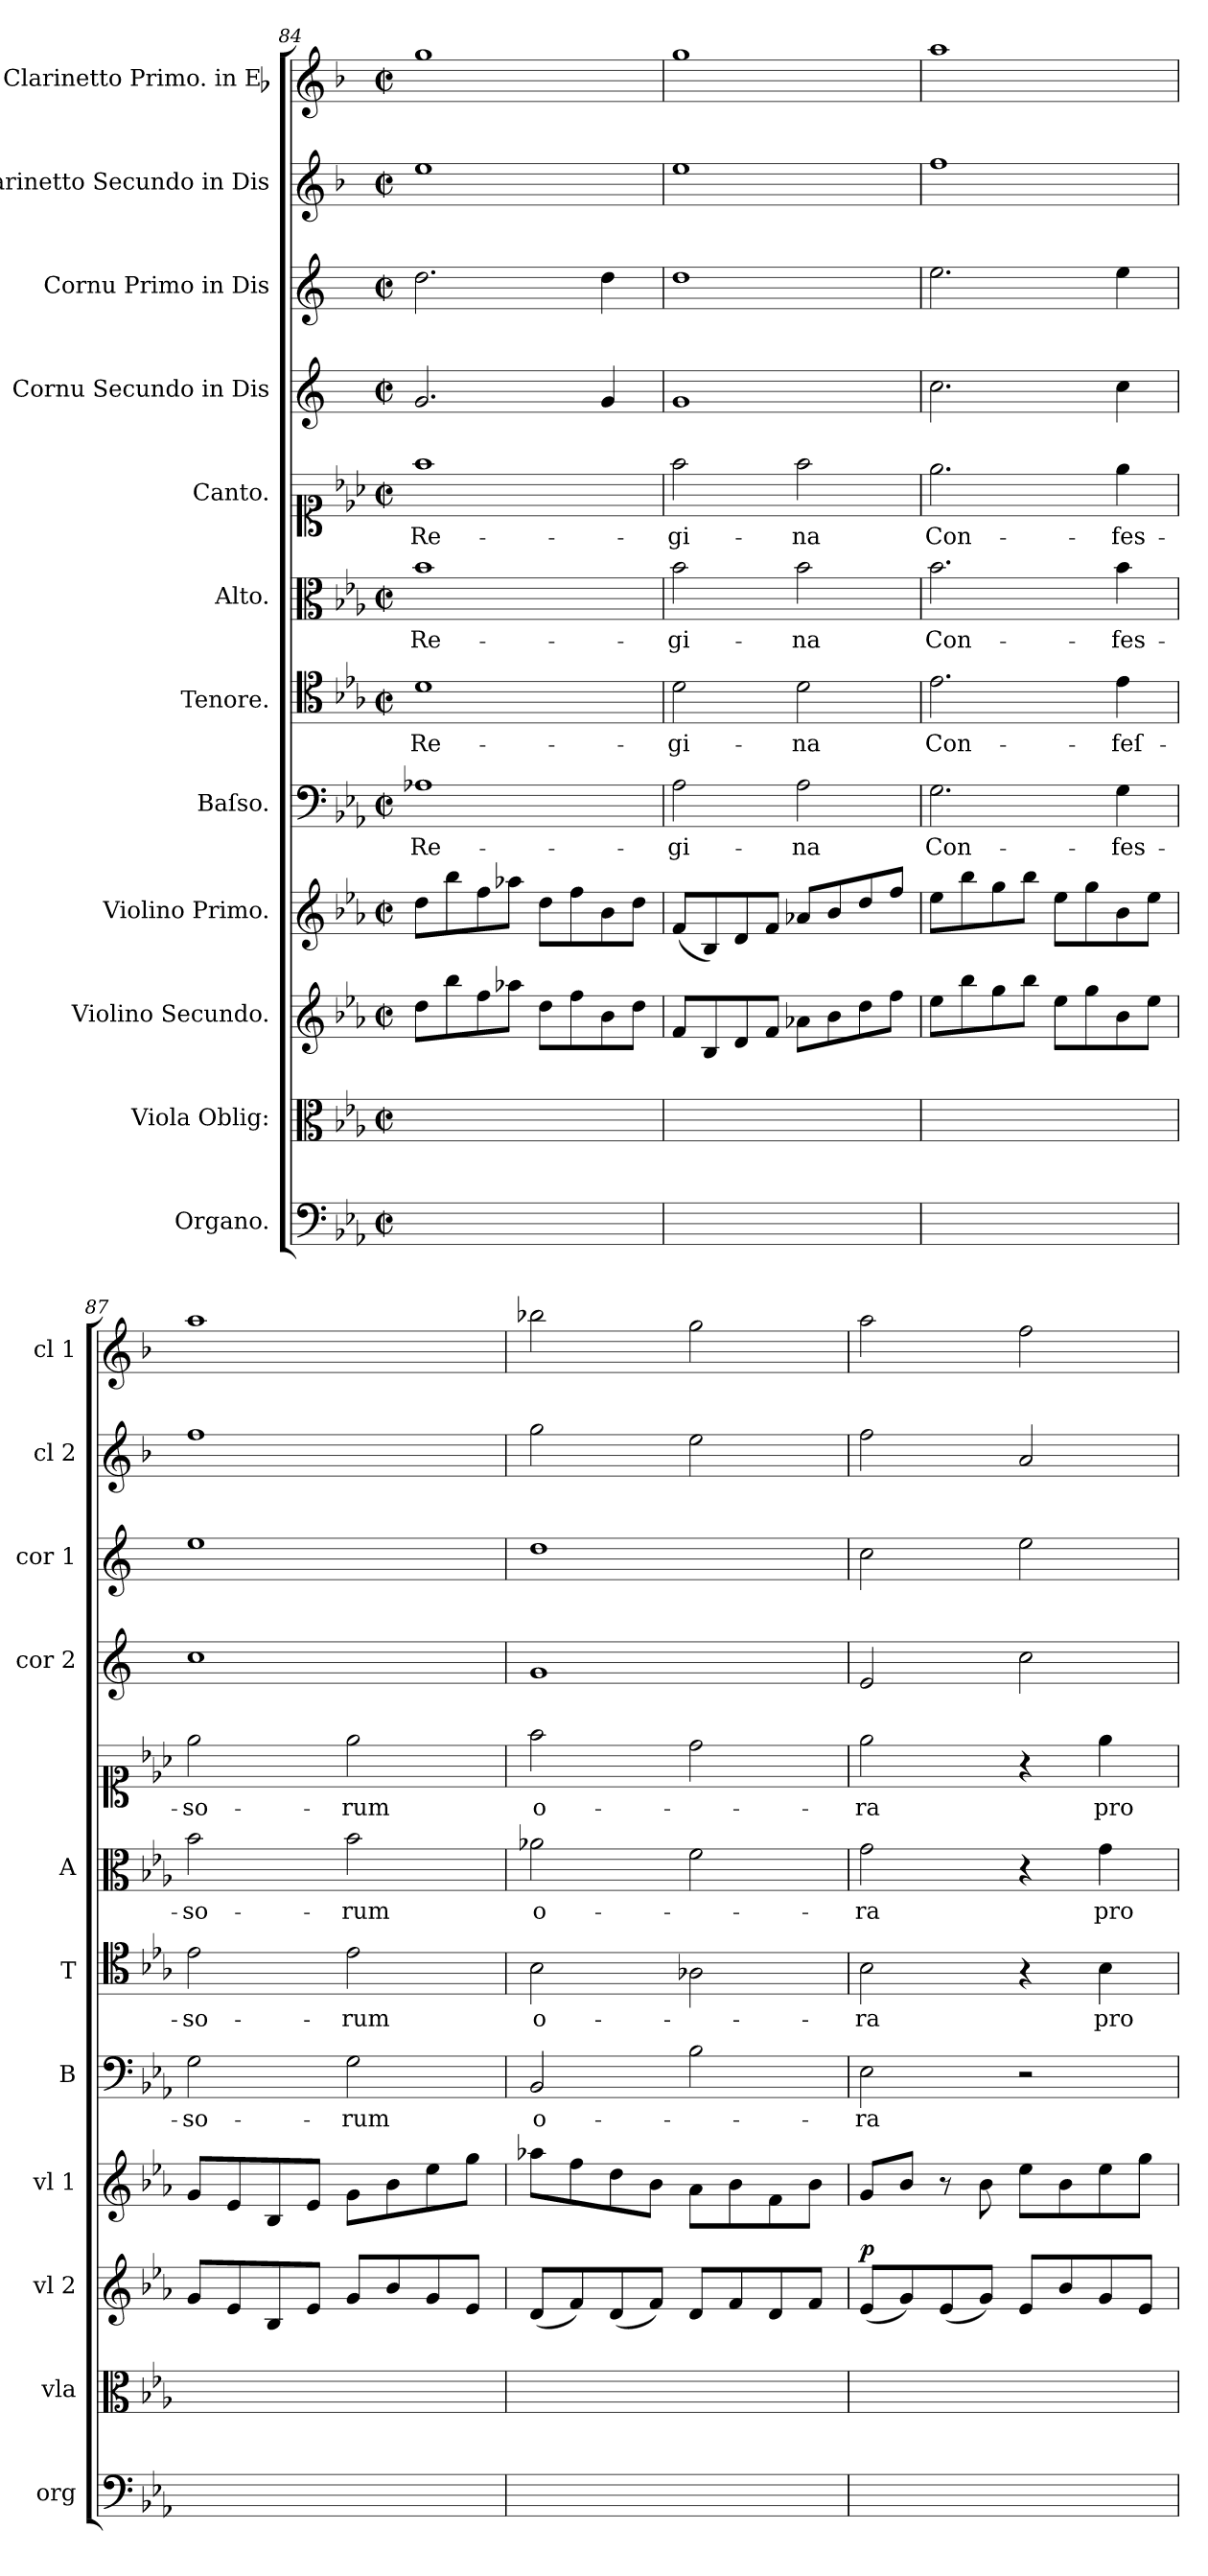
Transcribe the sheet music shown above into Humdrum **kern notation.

**kern	**kern	**kern	**dynam	**kern	**kern	**text	**kern	**text	**kern	**text	**kern	**text	**kern	**kern	**kern	**kern
*part12	*part11	*part10	*part10	*part9	*part8	*part8	*part7	*part7	*part6	*part6	*part5	*part5	*part4	*part3	*part2	*part1
*staff12	*staff11	*staff10	*staff10	*staff9	*staff8	*staff8	*staff7	*staff7	*staff6	*staff6	*staff5	*staff5	*staff4	*staff3	*staff2	*staff1
*I"Organo.	*I"Viola Oblig:	*I"Violino Secundo.	*	*I"Violino Primo.	*I"Baſso.	*	*I"Tenore.	*	*I"Alto.	*	*I"Canto.	*	*I"Cornu Secundo in Dis	*I"Cornu Primo in Dis	*I"Clarinetto Secundo in Dis	*I"Clarinetto Primo. in Eb
*I'org	*I'vla	*I'vl 2	*	*I'vl 1	*I'B	*	*I'T	*	*I'A	*	*	*	*I'cor 2	*I'cor 1	*I'cl 2	*I'cl 1
*clefF4	*clefC3	*clefG2	*	*clefG2	*clefF4	*	*clefC4	*	*clefC3	*	*clefC1	*	*clefG2	*clefG2	*clefG2	*clefG2
*	*	*	*	*	*	*	*	*	*	*	*	*	*ITrd5c9	*ITrd5c9	*ITrd1c2	*ITrd1c2
*k[b-e-a-]	*k[b-e-a-]	*k[b-e-a-]	*	*k[b-e-a-]	*k[b-e-a-]	*	*k[b-e-a-]	*	*k[b-e-a-]	*	*k[b-e-a-]	*	*k[b-e-a-]	*k[b-e-a-]	*k[b-e-a-]	*k[b-e-a-]
*E-:	*E-:	*E-:	*	*E-:	*E-:	*	*E-:	*	*E-:	*	*E-:	*	*E-:	*E-:	*E-:	*E-:
*M2/2	*M2/2	*M2/2	*	*M2/2	*M2/2	*	*M2/2	*	*M2/2	*	*M2/2	*	*M2/2	*M2/2	*M2/2	*M2/2
*met(c|)	*met(c|)	*met(c|)	*	*met(c|)	*met(c|)	*	*met(c|)	*	*met(c|)	*	*met(c|)	*	*met(c|)	*met(c|)	*met(c|)	*met(c|)
=84	=84	=84	=84	=84	=84	=84	=84	=84	=84	=84	=84	=84	=84	=84	=84	=84
1ryy	1ryy	8dd\L	.	8dd\L	1A-X\	Re-	1d\	Re-	1b-\	Re-	1ff\	Re-	2.B-/	2.f\	1dd\	1ff\
.	.	8bb-\	.	8bb-\	.	.	.	.	.	.	.	.	.	.	.	.
.	.	8ff\	.	8ff\	.	.	.	.	.	.	.	.	.	.	.	.
.	.	8aa-X\J	.	8aa-X\J	.	.	.	.	.	.	.	.	.	.	.	.
.	.	8dd\L	.	8dd\L	.	.	.	.	.	.	.	.	.	.	.	.
.	.	8ff\	.	8ff\	.	.	.	.	.	.	.	.	.	.	.	.
.	.	8b-\	.	8b-\	.	.	.	.	.	.	.	.	4B-/	4f\	.	.
.	.	8dd\J	.	8dd\J	.	.	.	.	.	.	.	.	.	.	.	.
=85	=85	=85	=85	=85	=85	=85	=85	=85	=85	=85	=85	=85	=85	=85	=85	=85
1ryy	1ryy	8f/L	.	(8f/L	2A-\	-gi-	2d\	-gi-	2b-\	-gi-	2ff\	-gi-	1B-/	1f/	1dd\	1ff\
.	.	8B-/	.	8B-/)	.	.	.	.	.	.	.	.	.	.	.	.
.	.	8d/	.	8d/	.	.	.	.	.	.	.	.	.	.	.	.
.	.	8f/J	.	8f/J	.	.	.	.	.	.	.	.	.	.	.	.
.	.	8a-X\L	.	8a-X/L	2A-\	-na	2d\	-na	2b-\	-na	2ff\	-na	.	.	.	.
.	.	8b-\	.	8b-/	.	.	.	.	.	.	.	.	.	.	.	.
.	.	8dd\	.	8dd/	.	.	.	.	.	.	.	.	.	.	.	.
.	.	8ff\J	.	8ff/J	.	.	.	.	.	.	.	.	.	.	.	.
=86	=86	=86	=86	=86	=86	=86	=86	=86	=86	=86	=86	=86	=86	=86	=86	=86
1ryy	1ryy	8ee-\L	.	8ee-\L	2.G\	Con-	2.e-\	Con-	2.b-\	Con-	2.ee-\	Con-	2.e-\	2.g\	1ee-\	1gg\
.	.	8bb-\	.	8bb-\	.	.	.	.	.	.	.	.	.	.	.	.
.	.	8gg\	.	8gg\	.	.	.	.	.	.	.	.	.	.	.	.
.	.	8bb-\J	.	8bb-\J	.	.	.	.	.	.	.	.	.	.	.	.
.	.	8ee-\L	.	8ee-\L	.	.	.	.	.	.	.	.	.	.	.	.
.	.	8gg\	.	8gg\	.	.	.	.	.	.	.	.	.	.	.	.
.	.	8b-\	.	8b-\	4G\	-fes-	4e-\	-feſ-	4b-\	-fes-	4ee-\	-fes-	4e-\	4g\	.	.
.	.	8ee-\J	.	8ee-\J	.	.	.	.	.	.	.	.	.	.	.	.
=87	=87	=87	=87	=87	=87	=87	=87	=87	=87	=87	=87	=87	=87	=87	=87	=87
1ryy	1ryy	8g/L	.	8g/L	2G\	-so-	2e-\	-so-	2b-\	-so-	2ee-\	-so-	1e-/	1g/	1ee-\	1gg\
.	.	8e-/	.	8e-/	.	.	.	.	.	.	.	.	.	.	.	.
.	.	8B-/	.	8B-/	.	.	.	.	.	.	.	.	.	.	.	.
.	.	8e-/J	.	8e-/J	.	.	.	.	.	.	.	.	.	.	.	.
.	.	8g/L	.	8g\L	2G\	-rum	2e-\	-rum	2b-\	-rum	2ee-\	-rum	.	.	.	.
.	.	8b-/	.	8b-\	.	.	.	.	.	.	.	.	.	.	.	.
.	.	8g/	.	8ee-\	.	.	.	.	.	.	.	.	.	.	.	.
.	.	8e-/J	.	8gg\J	.	.	.	.	.	.	.	.	.	.	.	.
=88	=88	=88	=88	=88	=88	=88	=88	=88	=88	=88	=88	=88	=88	=88	=88	=88
1ryy	1ryy	(8d/L	.	8aa-X\L	2BB-/	o-	2B-\	o-	2a-X\	o-	2ff\	o-	1B-/	1f/	2ff\	2aa-X\
.	.	8f/)	.	8ff\	.	.	.	.	.	.	.	.	.	.	.	.
.	.	(8d/	.	8dd\	.	.	.	.	.	.	.	.	.	.	.	.
.	.	8f/J)	.	8b-\J	.	.	.	.	.	.	.	.	.	.	.	.
.	.	8d/L	.	8a-\L	2B-\	.	2A-X\	.	2f\	.	2dd\	.	.	.	2dd\	2ff\
.	.	8f/	.	8b-\	.	.	.	.	.	.	.	.	.	.	.	.
.	.	8d/	.	8f\	.	.	.	.	.	.	.	.	.	.	.	.
.	.	8f/J	.	8b-\J	.	.	.	.	.	.	.	.	.	.	.	.
=89	=89	=89	=89	=89	=89	=89	=89	=89	=89	=89	=89	=89	=89	=89	=89	=89
!	!	!	!LO:DY:a	!	!	!	!	!	!	!	!	!	!	!	!	!
1ryy	1ryy	(8e-/L	p	8g/L	2E-\	-ra	2B-\	-ra	2g\	-ra	2ee-\	-ra	2G/	2e-\	2ee-\	2gg\
.	.	8g/)	.	8b-/J	.	.	.	.	.	.	.	.	.	.	.	.
.	.	(8e-/	.	8r	.	.	.	.	.	.	.	.	.	.	.	.
.	.	8g/J)	.	8b-\	.	.	.	.	.	.	.	.	.	.	.	.
.	.	8e-/L	.	8ee-\L	2r	.	4r	.	4r	.	4r	.	2e-\	2g\	2g/	2ee-\
.	.	8b-/	.	8b-\	.	.	.	.	.	.	.	.	.	.	.	.
.	.	8g/	.	8ee-\	.	.	4B-\	pro	4g\	pro	4ee-\	pro	.	.	.	.
.	.	8e-/J	.	8gg\J	.	.	.	.	.	.	.	.	.	.	.	.
=	=	=	=	=	=	=	=	=	=	=	=	=	=	=	=	=
*-	*-	*-	*-	*-	*-	*-	*-	*-	*-	*-	*-	*-	*-	*-	*-	*-
